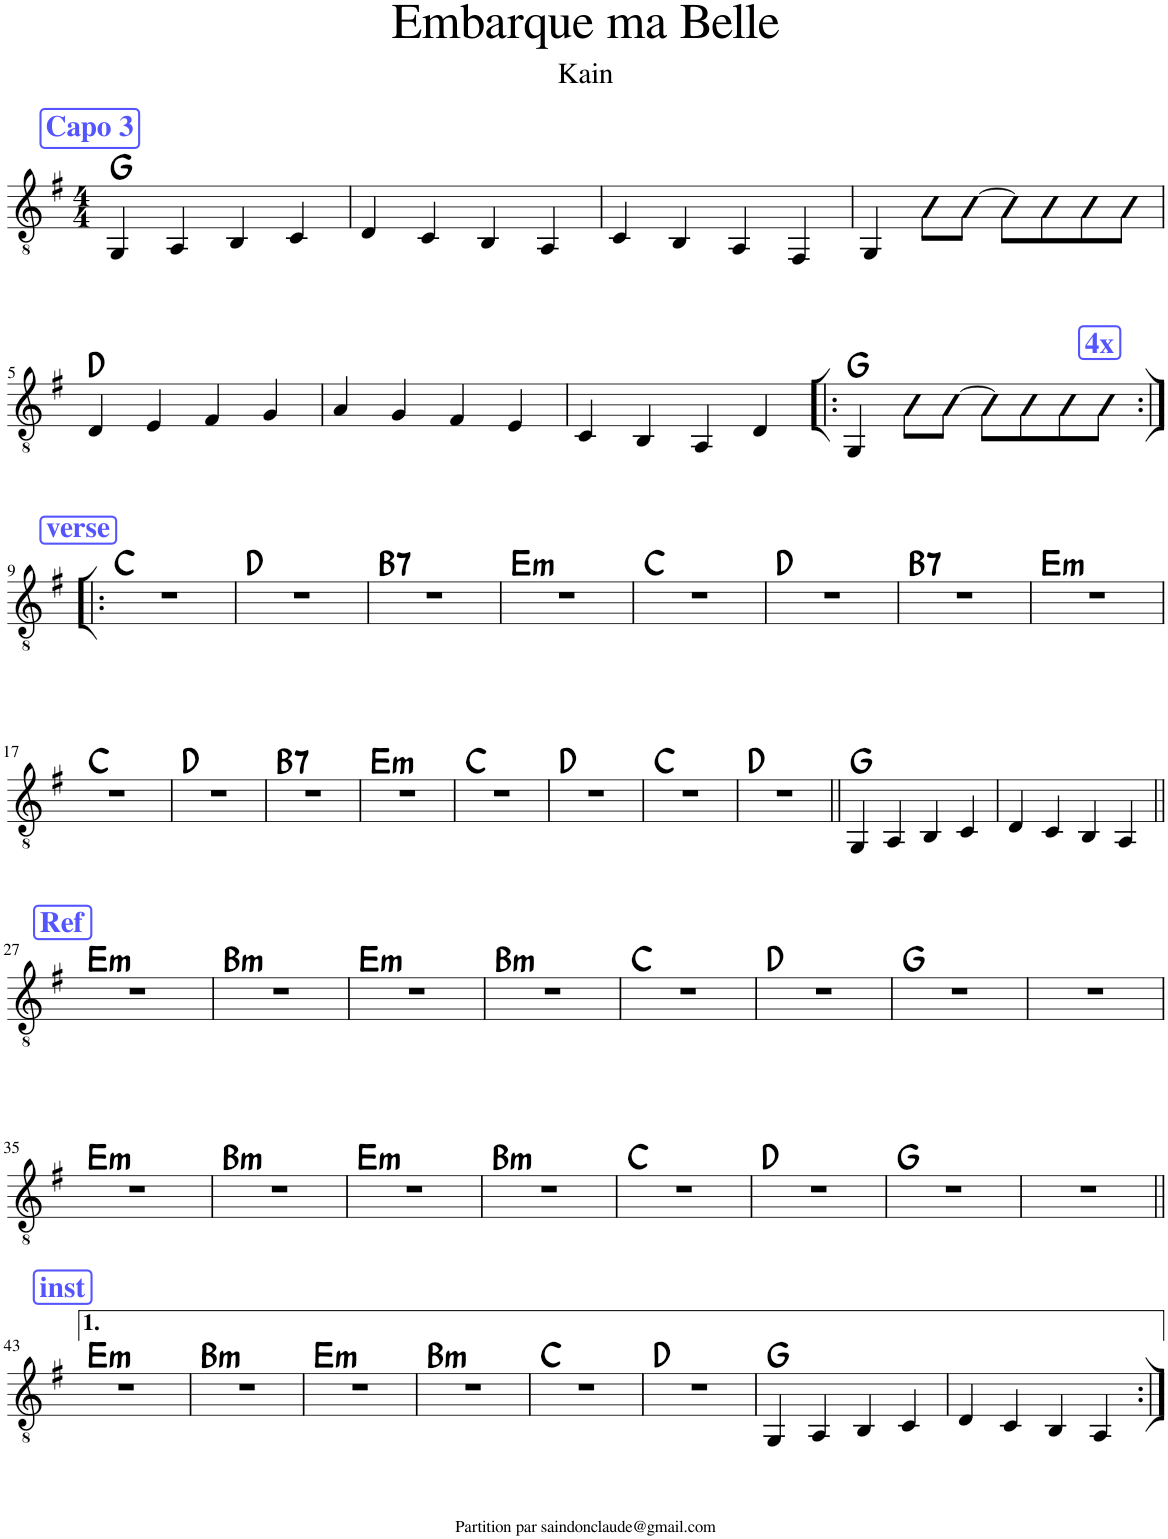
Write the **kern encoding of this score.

**kern	**harte
*part1	*part1
*staff1	*
*I"Classical Guitar	*
*I'Guit.	*
*clefGv2	*
*k[f#]	*
*M4/4	*
!!LO:REH:place=s1:a:B:cj:color=#5555FF:fs=14:t=Capo 3
=1	=1
4GG/	G:maj
4AA/	.
4BB/	.
4C/	.
=2	=2
4D/	.
4C/	.
4BB/	.
4AA/	.
=3	=3
4C/	.
4BB/	.
4AA/	.
4FF#/	.
=4	=4
4GG/	.
8G\L	.
[8G\J	.
8G\L]	.
8G\	.
8G\	.
8G\J	.
!!LO:LB:g=z
=5	=5
4D/	D:maj
4E/	.
4F#/	.
4G/	.
=6	=6
4A/	.
4G/	.
4F#/	.
4E/	.
=7	=7
4C/	.
4BB/	.
4AA/	.
4D/	.
!!LO:REH:place=s1:a:B:cj:color=#5555FF:fs=14:t=4x:qo=3.5
=8!|:	=8!|:
4GG/	G:maj
8G\L	.
[8G\J	.
8G\L]	.
8G\	.
8G\	.
8G\J	.
!!LO:LB:g=z
!!LO:REH:place=s1:a:B:cj:color=#5555FF:fs=14:t=verse
=9:|!|:	=9:|!|:
1r	C:maj
=10	=10
1r	D:maj
=11	=11
!	!LO:H:kt=7
1r	B:7
=12	=12
!	!LO:H:kt=m
1r	E:min
=13	=13
1r	C:maj
=14	=14
1r	D:maj
=15	=15
!	!LO:H:kt=7
1r	B:7
=16	=16
!	!LO:H:kt=m
1r	E:min
!!LO:LB:g=z
=17	=17
1r	C:maj
=18	=18
1r	D:maj
=19	=19
!	!LO:H:kt=7
1r	B:7
=20	=20
!	!LO:H:kt=m
1r	E:min
=21	=21
1r	C:maj
=22	=22
1r	D:maj
=23	=23
1r	C:maj
=24	=24
1r	D:maj
=25||	=25||
4GG/	G:maj
4AA/	.
4BB/	.
4C/	.
=26	=26
4D/	.
4C/	.
4BB/	.
4AA/	.
!!LO:LB:g=z
!!LO:REH:place=s1:a:B:cj:color=#5555FF:fs=14:t=Ref
=27||	=27||
!	!LO:H:kt=m
1r	E:min
=28	=28
!	!LO:H:kt=m
1r	B:min
=29	=29
!	!LO:H:kt=m
1r	E:min
=30	=30
!	!LO:H:kt=m
1r	B:min
=31	=31
1r	C:maj
=32	=32
1r	D:maj
=33	=33
1r	G:maj
=34	=34
1r	.
!!LO:LB:g=z
=35	=35
!	!LO:H:kt=m
1r	E:min
=36	=36
!	!LO:H:kt=m
1r	B:min
=37	=37
!	!LO:H:kt=m
1r	E:min
=38	=38
!	!LO:H:kt=m
1r	B:min
=39	=39
1r	C:maj
=40	=40
1r	D:maj
=41	=41
1r	G:maj
=42	=42
1r	.
!!LO:LB:g=z
!!LO:REH:place=s1:a:B:cj:color=#5555FF:fs=14:t=inst
=43||	=43||
!	!LO:H:kt=m
1r	E:min
=44	=44
!	!LO:H:kt=m
1r	B:min
=45	=45
!	!LO:H:kt=m
1r	E:min
=46	=46
!	!LO:H:kt=m
1r	B:min
=47	=47
1r	C:maj
=48	=48
1r	D:maj
=49	=49
4GG/	G:maj
4AA/	.
4BB/	.
4C/	.
=50	=50
4D/	.
4C/	.
4BB/	.
4AA/	.
=:|!	=:|!
*-	*-
